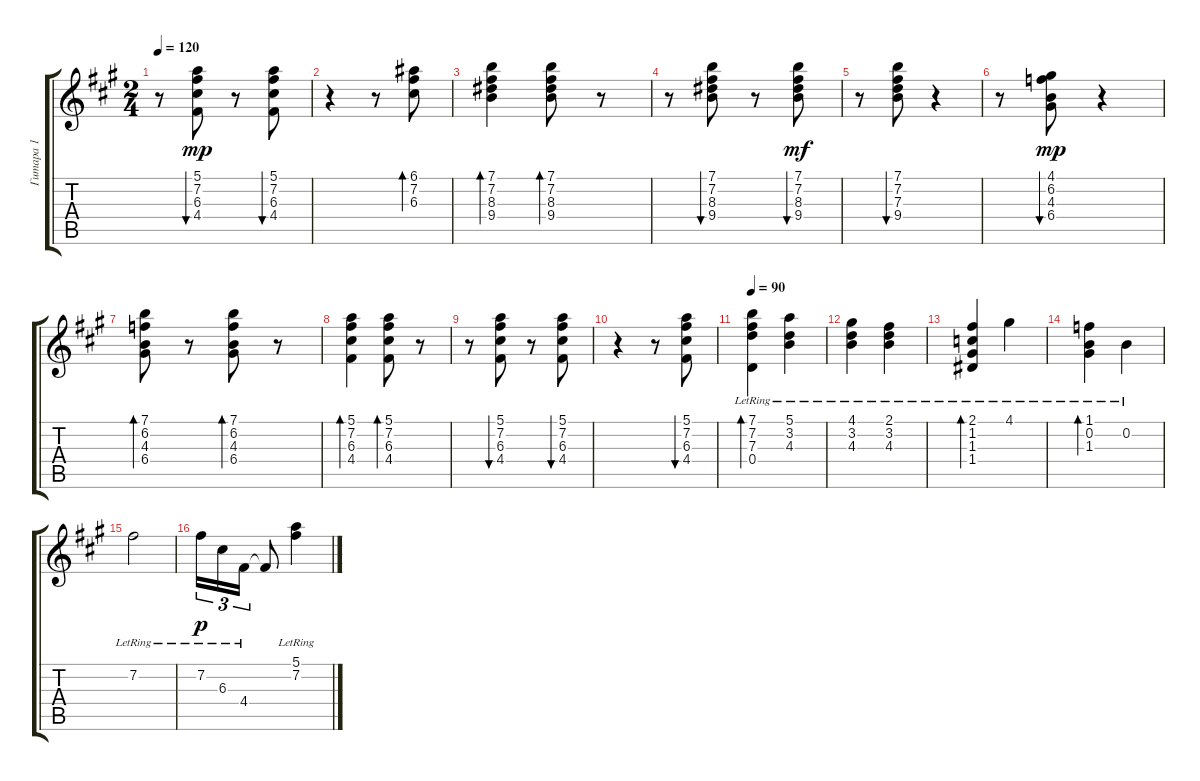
\track ("Гитара 1" "Гитара 1") {instrument acousticguitarsteel}
\staff {score tabs}
\tuning (E4 B3 G3 D3 A2 E2) {hide}
\ts (2 4)
\tempo 120
\clef g2
\ks f#minor
r.8{dy mp} (5.1 7.2 6.3 4.4).8{bu 60} r.8 (5.1 7.2 6.3 4.4).8{bu 60} |
r.4 r.8 (6.1 7.2 6.3).8{bd 60} |
(7.1 7.2 8.3 9.4).4{bd 60} (7.1 7.2 8.3 9.4).8{bd 60} r.8 |
r.8 (7.1 7.2 8.3 9.4).8{bu 60} r.8 (7.1 7.2 8.3 9.4).8{bu 60 dy mf} |
r.8 (7.1 7.2 7.3 9.4).8{bu 60} r.4 |
r.8 (4.1 6.2 4.3 6.4).8{bu 60 dy mp} r.4 |
(7.1 6.2 4.3 6.4).8{bd 60} r.8 (7.1 6.2 4.3 6.4).8{bd 60} r.8 |
(5.1 7.2 6.3 4.4).4{bd 120} (5.1 7.2 6.3 4.4).8{bd 120} r.8 |
r.8 (5.1 7.2 6.3 4.4).8{bu 60} r.8 (5.1 7.2 6.3 4.4).8{bu 60} |
r.4 r.8 (5.1 7.2 6.3 4.4).8{bu 60} |
\tempo 90
(7.1{lr} 7.2{lr} 7.3{lr} 0.4{lr}).4{bd 240} (5.1{lr} 3.2{lr} 4.3{lr}).4 |
(4.1{lr} 3.2{lr} 4.3{lr}).4 (2.1{lr} 3.2{lr} 4.3{lr}).4 |
(2.1{lr} 1.2{lr} 1.3{lr} 1.4{lr}).4{bd 120} 4.1{lr}.4 |
(1.1{lr} 0.2 1.3).4{bd 240} 0.2{lr}.4 |
7.2{lr}.2 |
7.2{lr}.16{tu (3 2) dy p} 6.3{lr}.16{tu (3 2)} 4.4{lr}.16{tu (3 2)} 4.4{t}.8 (5.1{lr} 7.2{lr}).4
